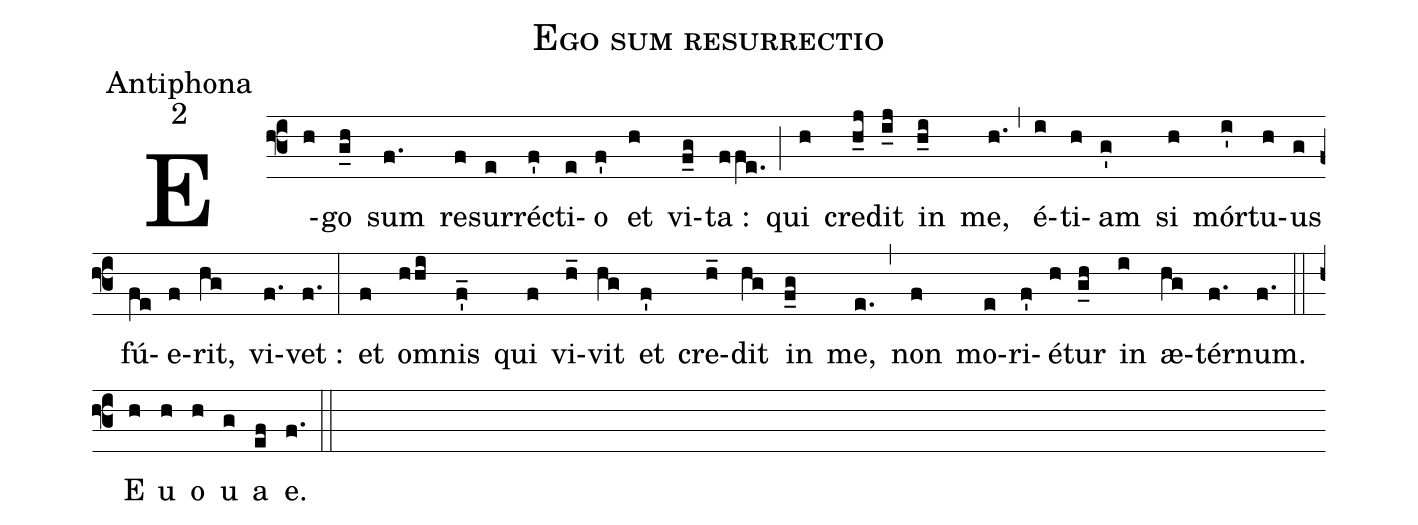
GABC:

name:Ego sum resurrectio;
office-part:Antiphona;
mode:2;
%%
(f3) E(h)go(g_h) sum(f.) re(f)sur(e)ré(f')cti(e)o(f') et(h) vi(f_g)ta :(ffe.) (;) qui(h) cre(h_j)dit(i_j) in(h_i) me,(h.) (,) é(i)ti(h)am(g') si(h) mór(i')tu(h)us(g) fú(fe)e(f)rit,(hg) vi(f.)vet :(f.) (:) et(f) o(hhi)mnis(f'_) qui(f) vi(h_)vit(hg) et(f') cre(h_)dit(hg) in(f_g) me,(e.) (,) non(f) mo(e)ri(f')é(h)tur(g_h) in(i) æ(hg)tér(f.)num.(f.) (::) E(h) u(h) o(h) u(g) a(ef) e.(f.) (::)
